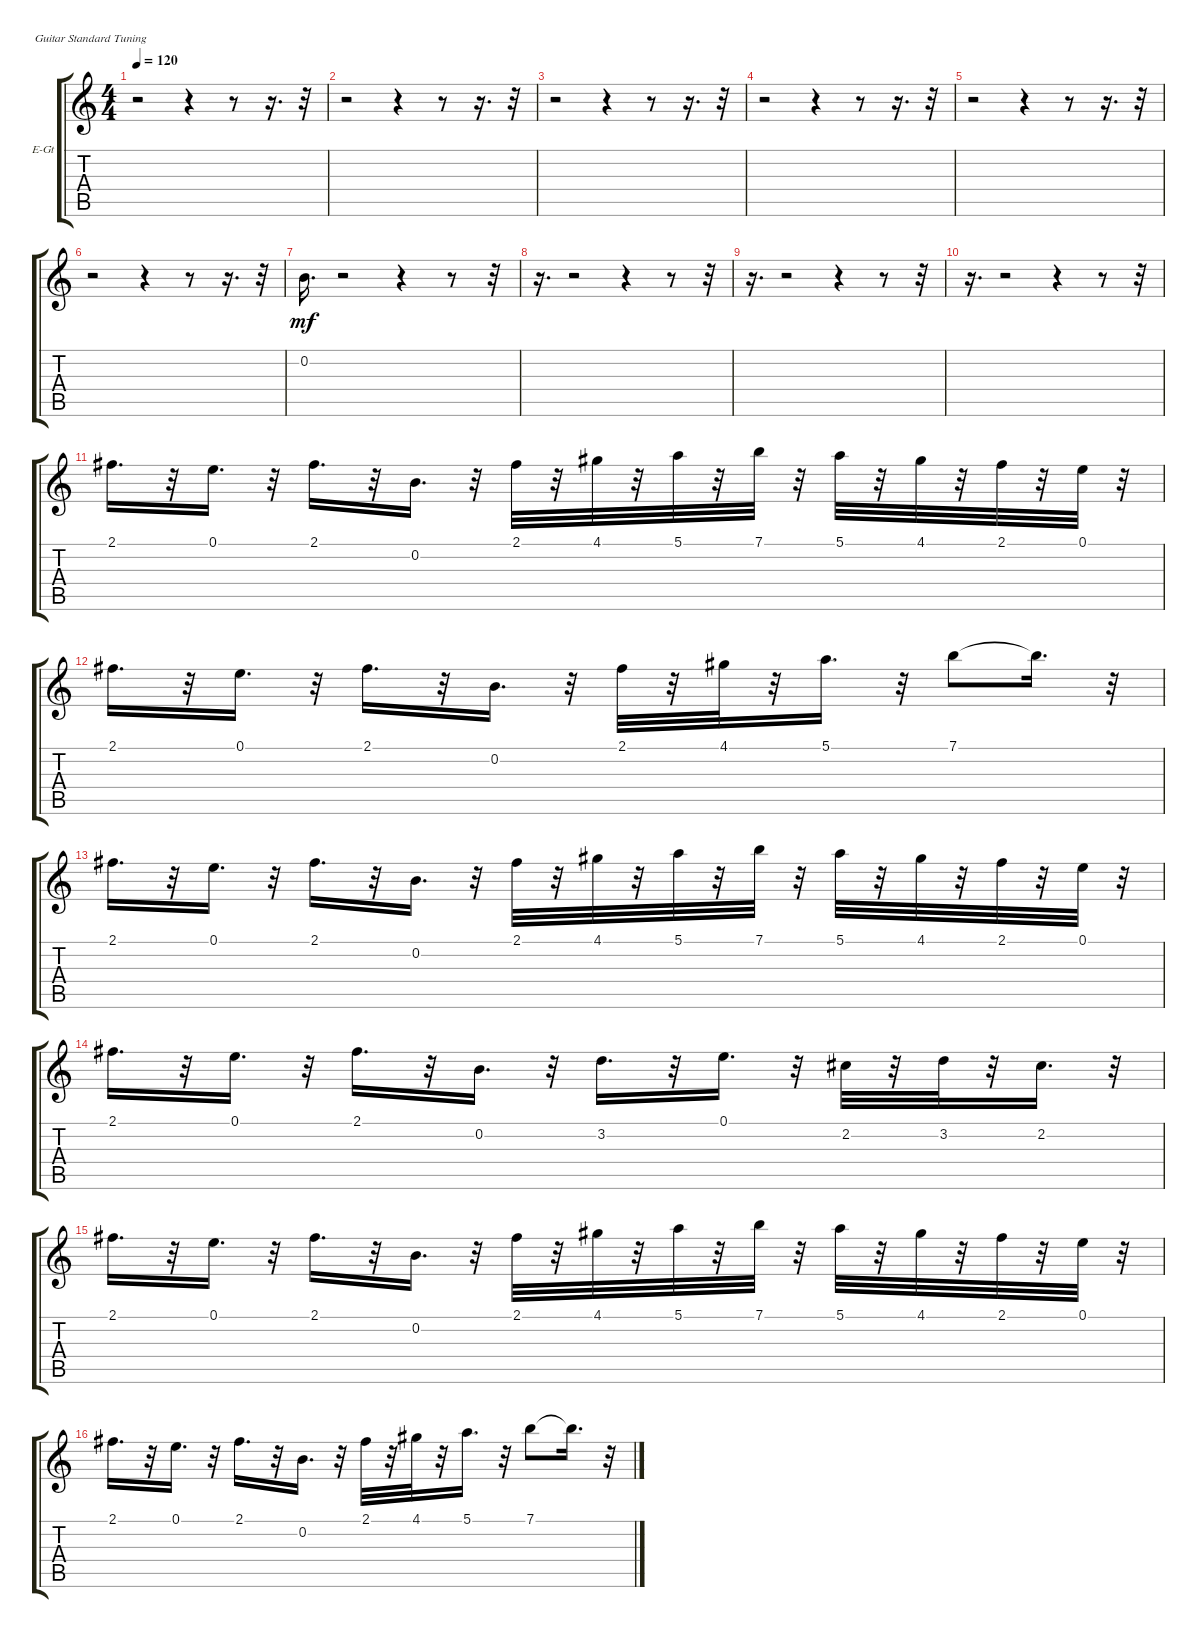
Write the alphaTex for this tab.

\bracketExtendMode groupsimilarinstruments
\firstSystemTrackNameOrientation horizontal
\otherSystemsTrackNameOrientation horizontal
\track ("" "E-Gt") {instrument electricguitarclean}
\staff {score tabs}
\tuning (E4 B3 G3 D3 A2 E2)
\ts (4 4)
\tempo 120
\clef g2
\ks c
r.2{dy mf} r.4 r.8 r.16{d} r.32 |
r.2 r.4 r.8 r.16{d} r.32 |
r.2 r.4 r.8 r.16{d} r.32 |
r.2 r.4 r.8 r.16{d} r.32 |
r.2 r.4 r.8 r.16{d} r.32 |
r.2 r.4 r.8 r.16{d} r.32 |
0.2.16{d} r.2 r.4 r.8 r.32 |
r.16{d} r.2 r.4 r.8 r.32 |
r.16{d} r.2 r.4 r.8 r.32 |
r.16{d} r.2 r.4 r.8 r.32 |
2.1.16{d} r.32 0.1.16{d} r.32 2.1.16{d} r.32 0.2.16{d} r.32 2.1.32 r.32 4.1.32 r.32 5.1.32 r.32 7.1.32 r.32 5.1.32 r.32 4.1.32 r.32 2.1.32 r.32 0.1.32 r.32 |
2.1.16{d} r.32 0.1.16{d} r.32 2.1.16{d} r.32 0.2.16{d} r.32 2.1.32 r.32 4.1.32 r.32 5.1.16{d} r.32 7.1.8 7.1{t}.16{d} r.32 |
2.1.16{d} r.32 0.1.16{d} r.32 2.1.16{d} r.32 0.2.16{d} r.32 2.1.32 r.32 4.1.32 r.32 5.1.32 r.32 7.1.32 r.32 5.1.32 r.32 4.1.32 r.32 2.1.32 r.32 0.1.32 r.32 |
2.1.16{d} r.32 0.1.16{d} r.32 2.1.16{d} r.32 0.2.16{d} r.32 3.2.16{d} r.32 0.1.16{d} r.32 2.2.32 r.32 3.2.32 r.32 2.2.16{d} r.32 |
2.1.16{d} r.32 0.1.16{d} r.32 2.1.16{d} r.32 0.2.16{d} r.32 2.1.32 r.32 4.1.32 r.32 5.1.32 r.32 7.1.32 r.32 5.1.32 r.32 4.1.32 r.32 2.1.32 r.32 0.1.32 r.32 |
2.1.16{d} r.32 0.1.16{d} r.32 2.1.16{d} r.32 0.2.16{d} r.32 2.1.32 r.32 4.1.32 r.32 5.1.16{d} r.32 7.1.8 7.1{t}.16{d} r.32
